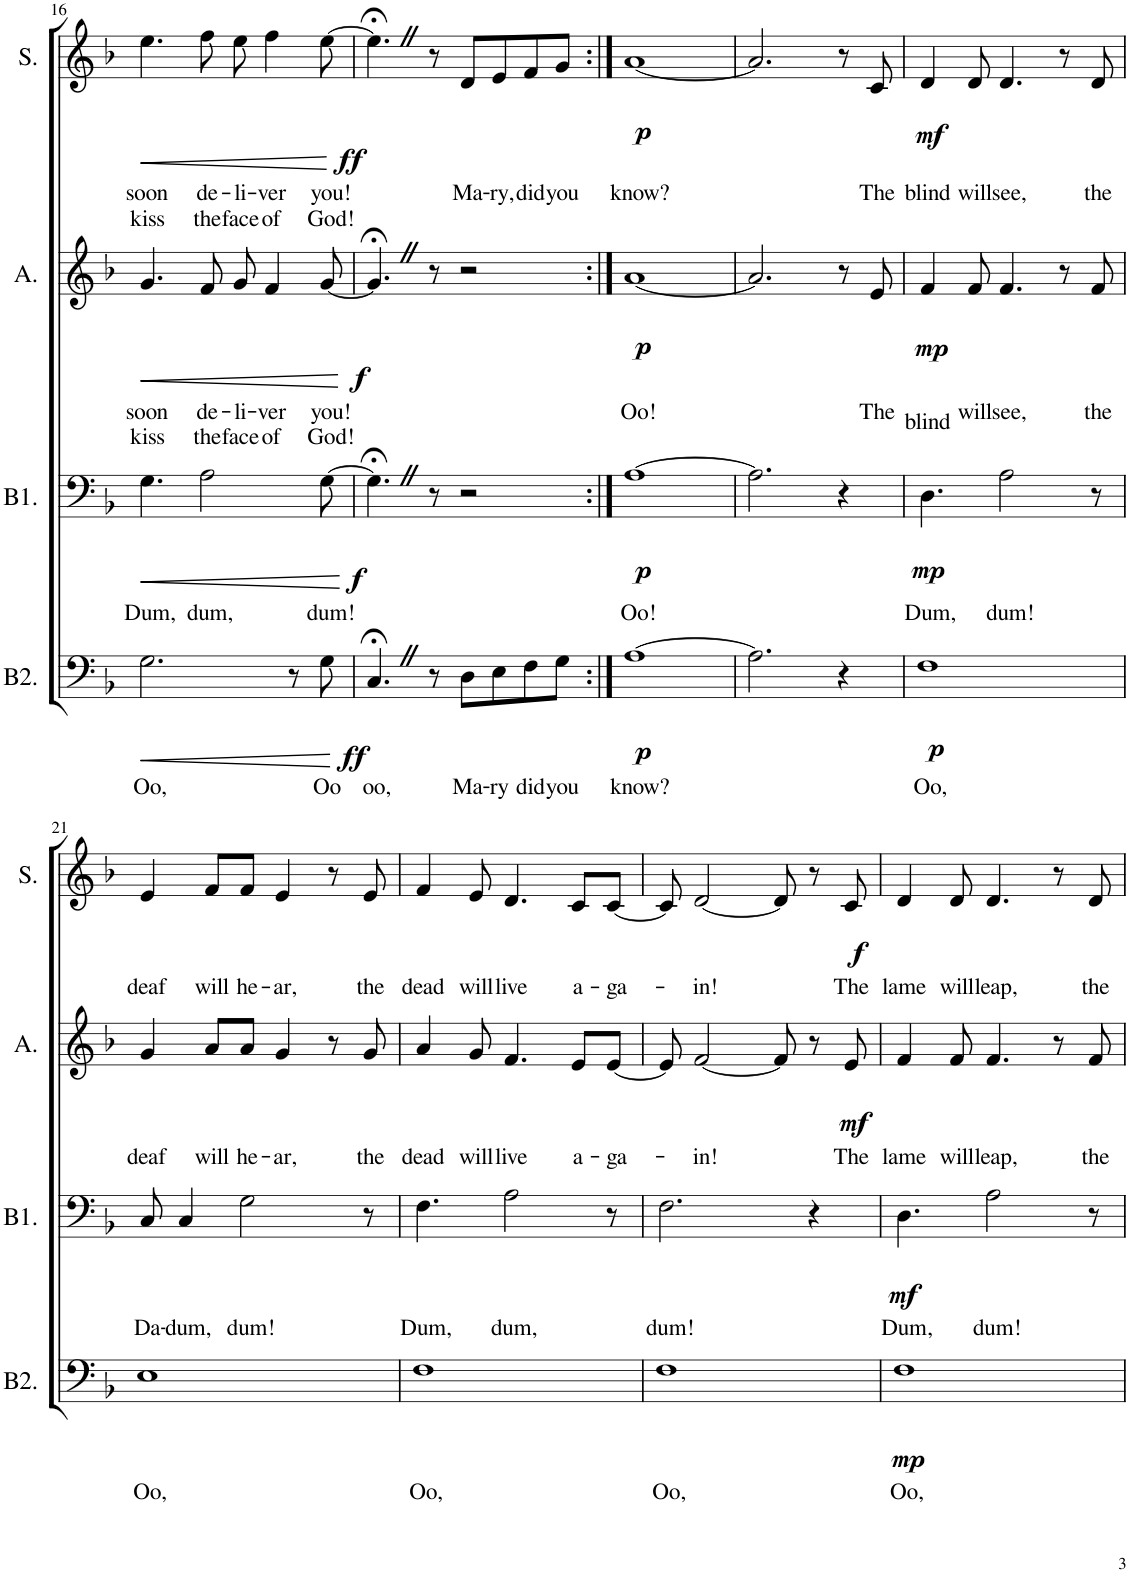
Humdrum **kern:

**kern	**text	**dynam	**kern	**text	**dynam	**kern	**text	**text	**dynam	**kern	**text	**text	**dynam
*part4	*part4	*part4	*part3	*part3	*part3	*part2	*part2	*part2	*part2	*part1	*part1	*part1	*part1
*staff4	*staff4	*staff4	*staff3	*staff3	*staff3	*staff2	*staff2	*staff2	*staff2	*staff1	*staff1	*staff1	*staff1
*I"Baritone 2	*	*	*I"Baritone 1	*	*	*I"Alto	*	*	*	*I"Soprano	*	*	*
*I'B2.	*	*	*I'B1.	*	*	*I'A.	*	*	*	*I'S.	*	*	*
!!LO:PB:g=z
*clefF4	*	*	*clefF4	*	*	*clefG2	*	*	*	*clefG2	*	*	*
*k[b-]	*	*	*k[b-]	*	*	*k[b-]	*	*	*	*k[b-]	*	*	*
*M4/4	*	*	*M4/4	*	*	*M4/4	*	*	*	*M4/4	*	*	*
=16	=16	=16	=16	=16	=16	=16	=16	=16	=16	=16	=16	=16	=16
!	!LO:LY:b	!LO:HP:b	!	!LO:LY:b	!LO:HP:b	!	!LO:LY:b	!LO:LY:b	!LO:HP:b	!	!LO:LY:b	!LO:LY:b	!LO:HP:b
2.G\	Oo,	<	4.G\	Dum,	<	4.g/	soon	kiss	<	4.ee\	soon	kiss	<
!	!	!	!	!LO:LY:b	!	!	!LO:LY:b	!LO:LY:b	!	!	!LO:LY:b	!LO:LY:b	!
.	.	.	2A\	dum,	.	8f/	de-	the	.	8ff\	de-	the	.
!	!	!	!	!	!	!	!LO:LY:b	!LO:LY:b	!	!	!LO:LY:b	!LO:LY:b	!
.	.	.	.	.	.	8g/	-li-	face	.	8ee\	-li-	face	.
!	!	!	!	!	!	!	!LO:LY:b	!LO:LY:b	!	!	!LO:LY:b	!LO:LY:b	!
.	.	.	.	.	.	4f/	-ver	of	.	4ff\	-ver	of	.
8r	.	.	.	.	.	.	.	.	.	.	.	.	.
!	!LO:LY:b	!	!	!LO:LY:b	!	!	!LO:LY:b	!LO:LY:b	!	!	!LO:LY:b	!LO:LY:b	!
8G\	Oo	.	[8G\	dum!	.	[8g/	you!	God!	.	[8ee\	you!	God!	.
.	.	[	.	.	[	.	.	.	[	.	.	.	[
=17	=17	=17	=17	=17	=17	=17	=17	=17	=17	=17	=17	=17	=17
!	!LO:LY:b	!LO:DY:b	!	!	!LO:DY:b	!	!	!	!LO:DY:b	!	!	!	!LO:DY:b
4.C;<Z/	oo,	ff	4.G;<Z\]	.	f	4.g;<Z/]	.	.	f	4.ee;<Z\]	.	.	ff
8r	.	.	8r	.	.	8r	.	.	.	8r	.	.	.
!	!LO:LY:b	!	!	!	!	!	!	!	!	!	!LO:LY:b	!	!
8D\L	Ma-	.	2r	.	.	2r	.	.	.	8d/L	Ma-	.	.
!	!LO:LY:b	!	!	!	!	!	!	!	!	!	!LO:LY:b	!	!
8E\	-ry	.	.	.	.	.	.	.	.	8e/	-ry,	.	.
!	!LO:LY:b	!	!	!	!	!	!	!	!	!	!LO:LY:b	!	!
8F\	did	.	.	.	.	.	.	.	.	8f/	did	.	.
!	!LO:LY:b	!	!	!	!	!	!	!	!	!	!LO:LY:b	!	!
8G\J	you	.	.	.	.	.	.	.	.	8g/J	you	.	.
=18:|!	=18:|!	=18:|!	=18:|!	=18:|!	=18:|!	=18:|!	=18:|!	=18:|!	=18:|!	=18:|!	=18:|!	=18:|!	=18:|!
!	!LO:LY:b	!LO:DY:b	!	!LO:LY:b	!LO:DY:b	!	!LO:LY:b	!	!LO:DY:b	!	!LO:LY:b	!	!LO:DY:b
[1A	know?	p	[1A	Oo!	p	[1a	Oo!	.	p	[1a	know?	.	p
=19	=19	=19	=19	=19	=19	=19	=19	=19	=19	=19	=19	=19	=19
2.A\]	.	.	2.A\]	.	.	2.a/]	.	.	.	2.a/]	.	.	.
4r	.	.	4r	.	.	8r	.	.	.	8r	.	.	.
!	!	!	!	!	!	!	!LO:LY:b	!	!	!	!LO:LY:b	!	!
.	.	.	.	.	.	8e/	The	.	.	8c/	The	.	.
=20	=20	=20	=20	=20	=20	=20	=20	=20	=20	=20	=20	=20	=20
!	!LO:LY:b	!LO:DY:b	!	!LO:LY:b	!LO:DY:b	!	!LO:LY:b	!	!LO:DY:b	!	!LO:LY:b	!	!LO:DY:b
1F	Oo,	p	4.D\	Dum,	mp	4f/	blind	.	mp	4d/	blind	.	mf
!	!	!	!	!	!	!	!LO:LY:b	!	!	!	!LO:LY:b	!	!
.	.	.	.	.	.	8f/	will	.	.	8d/	will	.	.
!	!	!	!	!LO:LY:b	!	!	!LO:LY:b	!	!	!	!LO:LY:b	!	!
.	.	.	2A\	dum!	.	4.f/	see,	.	.	4.d/	see,	.	.
.	.	.	.	.	.	8r	.	.	.	8r	.	.	.
!	!	!	!	!	!	!	!LO:LY:b	!	!	!	!LO:LY:b	!	!
.	.	.	8r	.	.	8f/	the	.	.	8d/	the	.	.
!!LO:LB:g=z
=21	=21	=21	=21	=21	=21	=21	=21	=21	=21	=21	=21	=21	=21
!	!LO:LY:b	!	!	!LO:LY:b	!	!	!LO:LY:b	!	!	!	!LO:LY:b	!	!
1E	Oo,	.	8C/	Da-	.	4g/	deaf	.	.	4e/	deaf	.	.
!	!	!	!	!LO:LY:b	!	!	!	!	!	!	!	!	!
.	.	.	4C/	-dum,	.	.	.	.	.	.	.	.	.
!	!	!	!	!	!	!	!LO:LY:b	!	!	!	!LO:LY:b	!	!
.	.	.	.	.	.	8a/L	will	.	.	8f/L	will	.	.
!	!	!	!	!LO:LY:b	!	!	!LO:LY:b	!	!	!	!LO:LY:b	!	!
.	.	.	2G\	dum!	.	8a/J	he-	.	.	8f/J	he-	.	.
!	!	!	!	!	!	!	!LO:LY:b	!	!	!	!LO:LY:b	!	!
.	.	.	.	.	.	4g/	-ar,	.	.	4e/	-ar,	.	.
.	.	.	.	.	.	8r	.	.	.	8r	.	.	.
!	!	!	!	!	!	!	!LO:LY:b	!	!	!	!LO:LY:b	!	!
.	.	.	8r	.	.	8g/	the	.	.	8e/	the	.	.
=22	=22	=22	=22	=22	=22	=22	=22	=22	=22	=22	=22	=22	=22
!	!LO:LY:b	!	!	!LO:LY:b	!	!	!LO:LY:b	!	!	!	!LO:LY:b	!	!
1F	Oo,	.	4.F\	Dum,	.	4a/	dead	.	.	4f/	dead	.	.
!	!	!	!	!	!	!	!LO:LY:b	!	!	!	!LO:LY:b	!	!
.	.	.	.	.	.	8g/	will	.	.	8e/	will	.	.
!	!	!	!	!LO:LY:b	!	!	!LO:LY:b	!	!	!	!LO:LY:b	!	!
.	.	.	2A\	dum,	.	4.f/	live	.	.	4.d/	live	.	.
!	!	!	!	!	!	!	!LO:LY:b	!	!	!	!LO:LY:b	!	!
.	.	.	.	.	.	8e/L	a-	.	.	8c/L	a-	.	.
!	!	!	!	!	!	!	!LO:LY:b	!	!	!	!LO:LY:b	!	!
.	.	.	8r	.	.	[8e/J	-ga-	.	.	[8c/J	-ga-	.	.
=23	=23	=23	=23	=23	=23	=23	=23	=23	=23	=23	=23	=23	=23
!	!LO:LY:b	!	!	!LO:LY:b	!	!	!	!	!	!	!	!	!
1F	Oo,	.	2.F\	dum!	.	8e/]	.	.	.	8c/]	.	.	.
!	!	!	!	!	!	!	!LO:LY:b	!	!	!	!LO:LY:b	!	!
.	.	.	.	.	.	[2f/	-in!	.	.	[2d/	-in!	.	.
.	.	.	.	.	.	8f/]	.	.	.	8d/]	.	.	.
.	.	.	4r	.	.	8r	.	.	.	8r	.	.	.
!	!	!	!	!	!	!	!LO:LY:b	!	!LO:DY:b	!	!LO:LY:b	!	!LO:DY:b
.	.	.	.	.	.	8e/	The	.	mf	8c/	The	.	f
=24	=24	=24	=24	=24	=24	=24	=24	=24	=24	=24	=24	=24	=24
!	!LO:LY:b	!LO:DY:b	!	!LO:LY:b	!LO:DY:b	!	!LO:LY:b	!	!	!	!LO:LY:b	!	!
1F	Oo,	mp	4.D\	Dum,	mf	4f/	lame	.	.	4d/	lame	.	.
!	!	!	!	!	!	!	!LO:LY:b	!	!	!	!LO:LY:b	!	!
.	.	.	.	.	.	8f/	will	.	.	8d/	will	.	.
!	!	!	!	!LO:LY:b	!	!	!LO:LY:b	!	!	!	!LO:LY:b	!	!
.	.	.	2A\	dum!	.	4.f/	leap,	.	.	4.d/	leap,	.	.
.	.	.	.	.	.	8r	.	.	.	8r	.	.	.
!	!	!	!	!	!	!	!LO:LY:b	!	!	!	!LO:LY:b	!	!
.	.	.	8r	.	.	8f/	the	.	.	8d/	the	.	.
=	=	=	=	=	=	=	=	=	=	=	=	=	=
*-	*-	*-	*-	*-	*-	*-	*-	*-	*-	*-	*-	*-	*-
